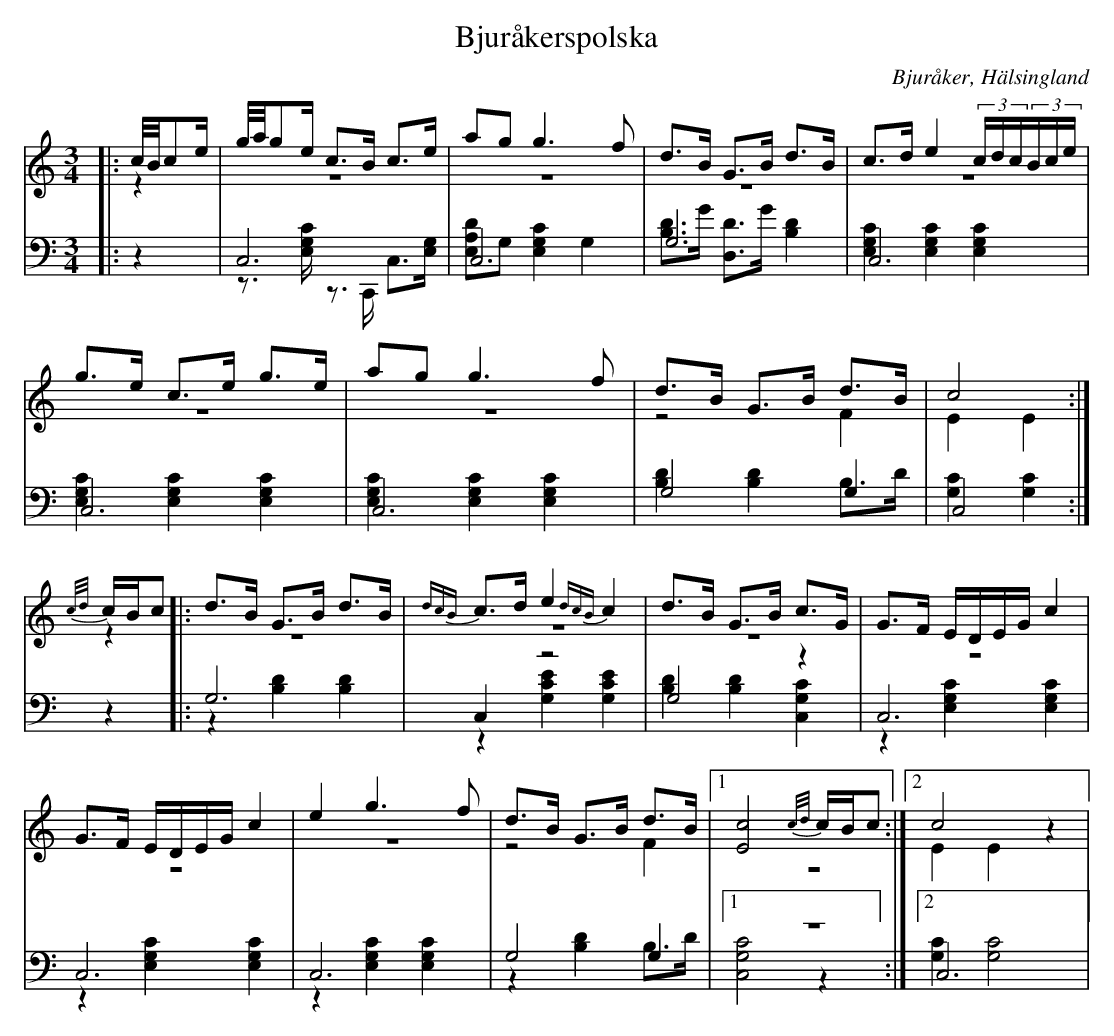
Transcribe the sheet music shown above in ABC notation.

X:1
T: Bjuråkerspolska
O: Bjuråker, Hälsingland
M: 3/4
L: 1/8
K: C
V:1
V:2 merge
V:3
V:4 merge
V:1
|:c//B//ce/|g//a//ge/ c>B c>e|ag g3 f|d>B G>B d>B|c>d e2 (3c/d/c/(3B/c/e/|
g>e c>e g>e|ag g3 f|d>B G>B d>B|c4:|
{c/d/}c/B/c |:d>B G>B d>B|{dcB}c>d e2 {dcB}c2|d>B G>B c>G|G>F E/D/E/G/ c2|
G>F E/D/E/G/ c2|e2 g3 f|d>B G>B d>B|1 [E4c4] {c/d/}c/B/c:|2 c4 z2|
V:2
|:z2|z6|z6|z6|z6|
z6|z6|z4 F2|E2 E2:|
z2|:z6|z6|z6|z6|
 z6|z6|z4 F2|1 z6:|2 E2 E2 z2|
V:3 clef=bass
|:z2|C,6|C,6|G,6|C,6|
C,6|C,6|G,4 G,2|C,4:|
z2|:G,6|C,2 z4|G,4 z2|C,6|
 C,6|C,6|G,4 G,2|1 z6:|2 C,6|
V:4 clef=bass
|:z2|z>[E,G,C] z>C,, C,>[E,G,]|[E,A,D]G, [E,2G,2C2] G,2|[B,D]>G [D,D]>G [B,2D2]|[E,2G,2C2] [E,2G,2C2] [E,2G,2C2]|
[E,2G,2C2] [E,2G,2C2] [E,2G,2C2]|[E,2G,2C2] [E,2G,2C2] [E,2G,2C2]|[B,2D2] [B,2D2] B,>D|[G,2C2][G,2C2]:|
z2|:z2 [B,2D2] [B,2D2]|z2 [G,2C2E2] [G,2C2E2]|[B,2D2][B,2D2] [C,2G,2C2]|z2 [E,2G,2C2] [E,2G,2C2]|
z2 [E,2G,2C2] [E,2G,2C2]|z2 [E,2G,2C2] [E,2G,2C2]|z2 [B,2D2] B,>D|1 [C,4G,4C4] z2:|2 [G,2C2] [G,4C4]|
